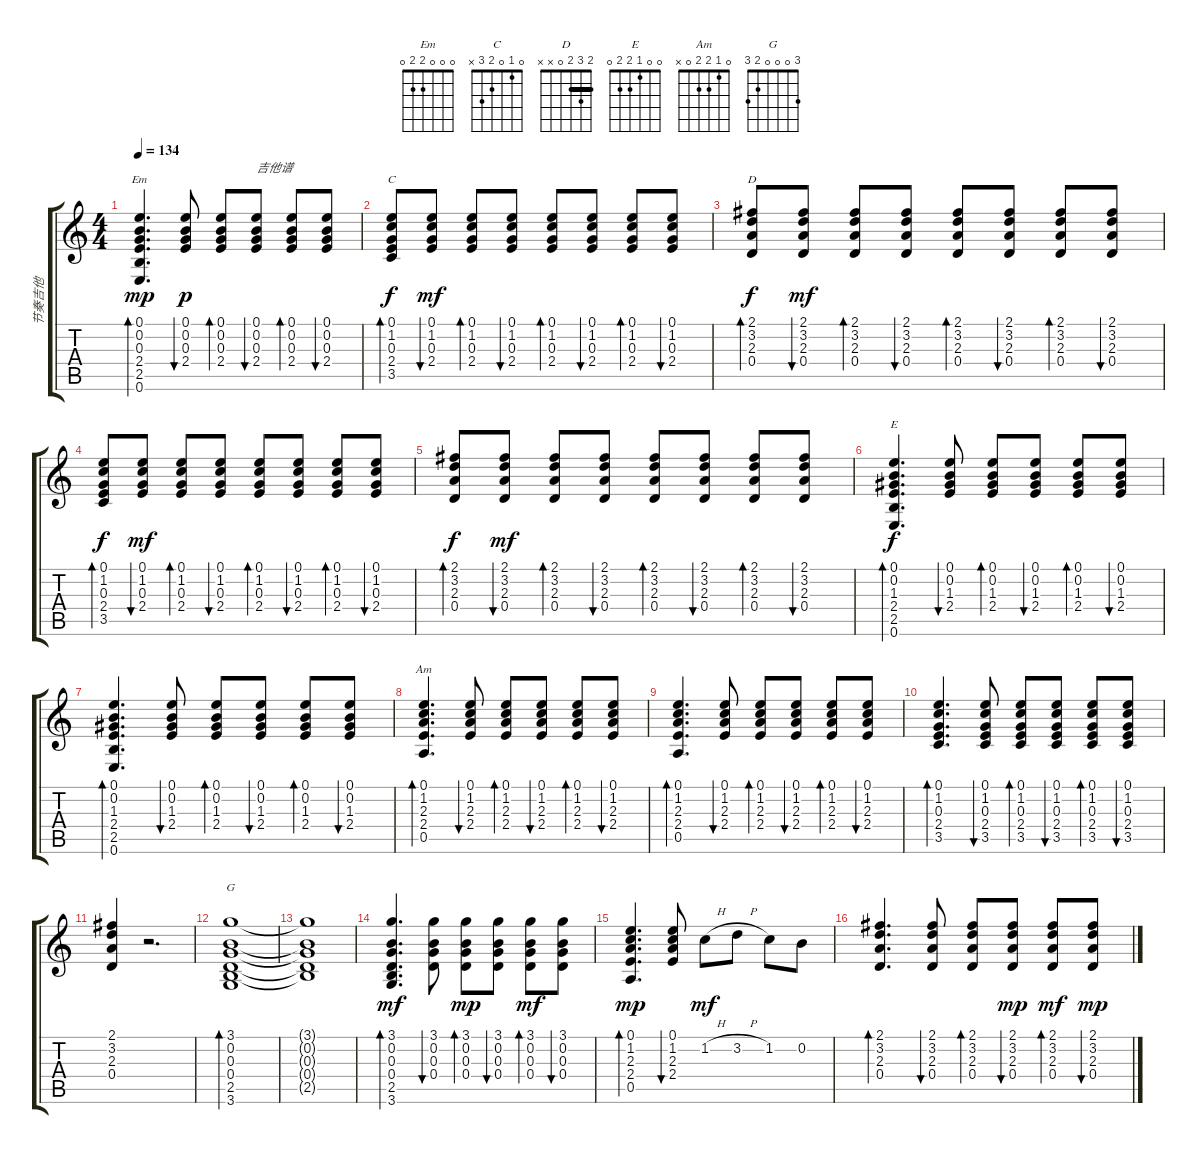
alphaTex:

\track ("节奏吉他" "节奏吉他") {instrument acousticguitarsteel}
\staff {score tabs}
\tuning (E4 B3 G3 D3 A2 E2) {hide}
\chord ("Em" 0 0 0 2 2 0)
\chord ("C" 0 1 0 2 3 x)
\chord ("D" 2 3 2 0 x x) {barre 2}
\chord ("E" 0 0 1 2 2 0)
\chord ("Am" 0 1 2 2 0 x)
\chord ("G" 3 0 0 0 2 3)
\ts (4 4)
\tempo 134
\clef g2
\ks c
(0.1 0.2 0.3 2.4 2.5 0.6).4{d bd 60 ch "Em" dy mp} (0.1 0.2 0.3 2.4).8{bu 60 dy p} (0.1 0.2 0.3 2.4).8{bd 30} (0.1 0.2 0.3 2.4).8{bu 30 txt "吉他谱"} (0.1 0.2 0.3 2.4).8{bd 30} (0.1 0.2 0.3 2.4).8{bu 30} |
(0.1 1.2 0.3 2.4 3.5).8{bd 60 ch "C" dy f} (0.1 1.2 0.3 2.4).8{bu 60 dy mf} (0.1 1.2 0.3 2.4).8{bd 60} (0.1 1.2 0.3 2.4).8{bu 60} (0.1 1.2 0.3 2.4).8{bd 60} (0.1 1.2 0.3 2.4).8{bu 60} (0.1 1.2 0.3 2.4).8{bd 30} (0.1 1.2 0.3 2.4).8{bu 30} |
(2.1 3.2 2.3 0.4).8{bd 30 ch "D" dy f} (2.1 3.2 2.3 0.4).8{bu 30 dy mf} (2.1 3.2 2.3 0.4).8{bd 30} (2.1 3.2 2.3 0.4).8{bu 30} (2.1 3.2 2.3 0.4).8{bd 30} (2.1 3.2 2.3 0.4).8{bu 30} (2.1 3.2 2.3 0.4).8{bd 30} (2.1 3.2 2.3 0.4).8{bu 30} |
(0.1 1.2 0.3 2.4 3.5).8{bd 60 dy f} (0.1 1.2 0.3 2.4).8{bu 60 dy mf} (0.1 1.2 0.3 2.4).8{bd 60} (0.1 1.2 0.3 2.4).8{bu 60} (0.1 1.2 0.3 2.4).8{bd 60} (0.1 1.2 0.3 2.4).8{bu 60} (0.1 1.2 0.3 2.4).8{bd 30} (0.1 1.2 0.3 2.4).8{bu 30} |
(2.1 3.2 2.3 0.4).8{bd 30 dy f} (2.1 3.2 2.3 0.4).8{bu 30 dy mf} (2.1 3.2 2.3 0.4).8{bd 30} (2.1 3.2 2.3 0.4).8{bu 30} (2.1 3.2 2.3 0.4).8{bd 30} (2.1 3.2 2.3 0.4).8{bu 30} (2.1 3.2 2.3 0.4).8{bd 30} (2.1 3.2 2.3 0.4).8{bu 30} |
(0.1 0.2 1.3 2.4 2.5 0.6).4{d bd 30 ch "E" dy f} (0.1 0.2 1.3 2.4).8{bu 30} (0.1 0.2 1.3 2.4).8{bd 30} (0.1 0.2 1.3 2.4).8{bu 30} (0.1 0.2 1.3 2.4).8{bd 30} (0.1 0.2 1.3 2.4).8{bu 30} |
(0.1 0.2 1.3 2.4 2.5 0.6).4{d bd 30} (0.1 0.2 1.3 2.4).8{bu 30} (0.1 0.2 1.3 2.4).8{bd 30} (0.1 0.2 1.3 2.4).8{bu 30} (0.1 0.2 1.3 2.4).8{bd 30} (0.1 0.2 1.3 2.4).8{bu 30} |
(0.1 1.2 2.3 2.4 0.5).4{d bd 60 ch "Am"} (0.1 1.2 2.3 2.4).8{bu 60} (0.1 1.2 2.3 2.4).8{bd 60} (0.1 1.2 2.3 2.4).8{bu 60} (0.1 1.2 2.3 2.4).8{bd 60} (0.1 1.2 2.3 2.4).8{bu 60} |
(0.1 1.2 2.3 2.4 0.5).4{d bd 60} (0.1 1.2 2.3 2.4).8{bu 60} (0.1 1.2 2.3 2.4).8{bd 60} (0.1 1.2 2.3 2.4).8{bu 60} (0.1 1.2 2.3 2.4).8{bd 60} (0.1 1.2 2.3 2.4).8{bu 60} |
(0.1 1.2 0.3 2.4 3.5).4{d bd 60} (0.1 1.2 0.3 2.4 3.5).8{bu 60} (0.1 1.2 0.3 2.4 3.5).8{bd 60} (0.1 1.2 0.3 2.4 3.5).8{bu 60} (0.1 1.2 0.3 2.4 3.5).8{bd 60} (0.1 1.2 0.3 2.4 3.5).8{bu 60} |
(2.1 3.2 2.3 0.4).4 r.2{d} |
(3.1 0.2 0.3 0.4 2.5 3.6).1{bd 240 ch "G"} |
(3.1{t} 0.2{t} 0.3{t} 0.4{t} 2.5{t}).1 |
(3.1 0.2 0.3 0.4 2.5 3.6).4{d bd 30 dy mf} (3.1 0.2 0.3 0.4).8{bu 30} (3.1 0.2 0.3 0.4).8{bd 30 dy mp} (3.1 0.2 0.3 0.4).8{bu 30} (3.1 0.2 0.3 0.4).8{bd 30 dy mf} (3.1 0.2 0.3 0.4).8{bu 30} |
(0.1 1.2 2.3 2.4 0.5).4{d bd 60 dy mp} (0.1 1.2 2.3 2.4).8{bu 60} 1.2{h}.8{dy mf} 3.2{h}.8 1.2.8 0.2.8 |
(2.1 3.2 2.3 0.4).4{d bd 30} (2.1 3.2 2.3 0.4).8{bu 30} (2.1 3.2 2.3 0.4).8{bd 30} (2.1 3.2 2.3 0.4).8{bu 30 dy mp} (2.1 3.2 2.3 0.4).8{bd 30 dy mf} (2.1 3.2 2.3 0.4).8{bu 30 dy mp}
